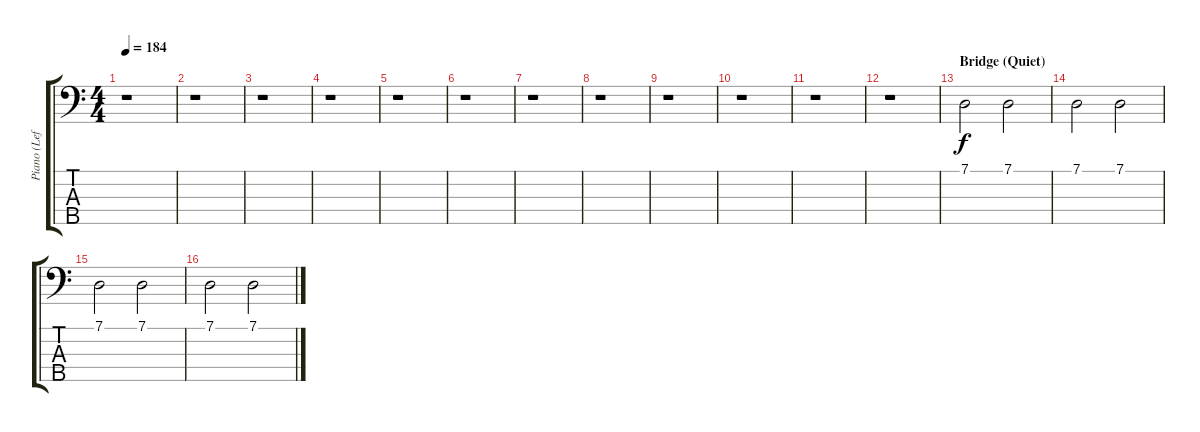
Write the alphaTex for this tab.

\track ("Piano (Left Hand)" "Piano (Lef") {instrument acousticgrandpiano}
\staff {score tabs}
\tuning (G2 D2 A1 E1 B0) {hide}
\ts (4 4)
\tempo 184
\clef f4
\ks c
r.1{dy f} |
r.1 |
r.1 |
r.1 |
r.1 |
r.1 |
r.1 |
r.1 |
r.1 |
r.1 |
r.1 |
r.1 |
\section ("" "Bridge (Quiet)")
7.1.2 7.1.2 |
7.1.2 7.1.2 |
7.1.2 7.1.2 |
7.1.2 7.1.2
